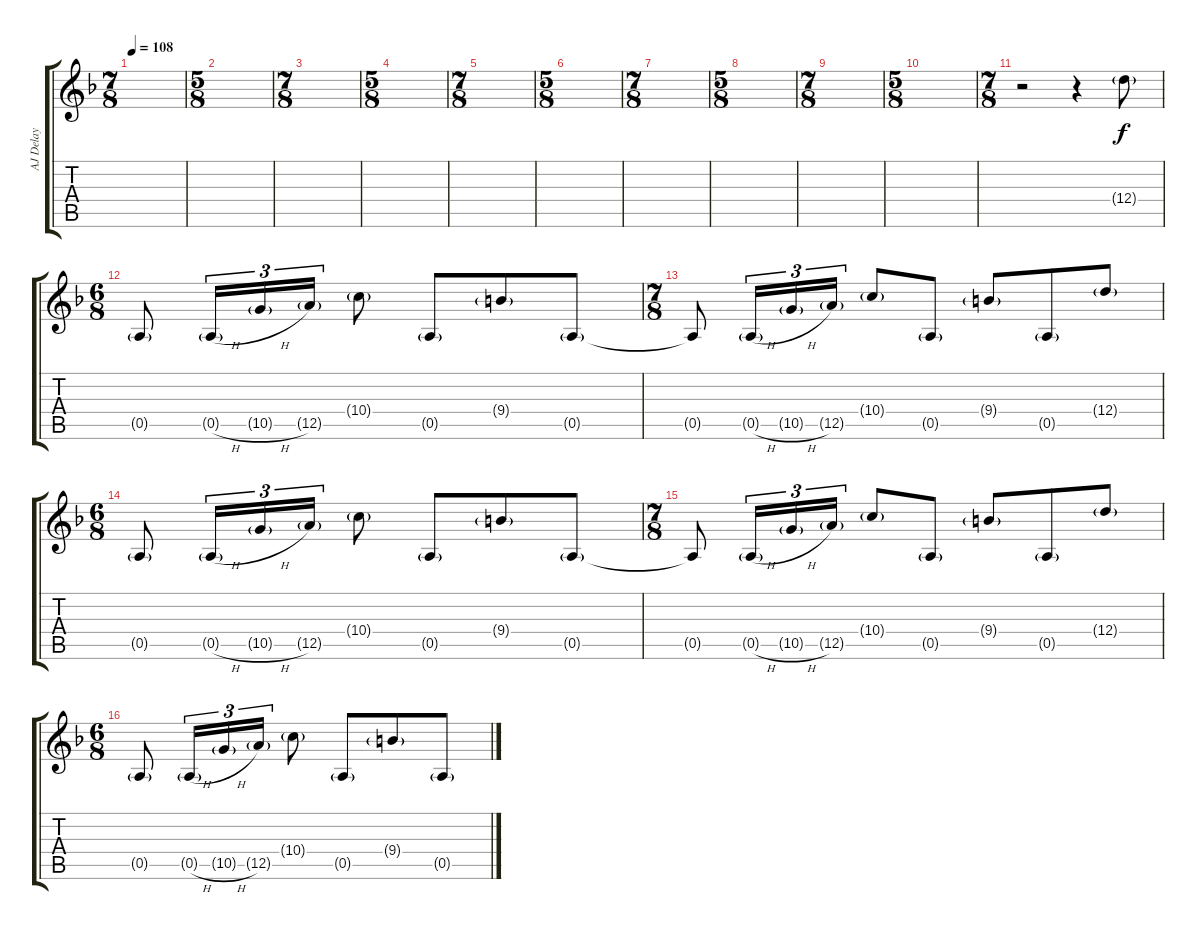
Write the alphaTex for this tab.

\track ("AJ Delay" "AJ Delay") {instrument overdrivenguitar}
\staff {score tabs}
\tuning (E4 B3 G3 D3 A2 D2) {hide}
\ts (7 8)
\tempo 108
\clef g2
\ks dminor
|
\ts (5 8)
|
\ts (7 8)
|
\ts (5 8)
|
\ts (7 8)
|
\ts (5 8)
|
\ts (7 8)
|
\ts (5 8)
|
\ts (7 8)
|
\ts (5 8)
|
\ts (7 8)
r.2 r.4 12.4{g}.8 |
\ts (6 8)
0.5{g}.8 0.5{h g}.16{tu (3 2)} 10.5{h g}.16{tu (3 2)} 12.5{g}.16{tu (3 2)} 10.4{g}.8 0.5{g}.8 9.4{g}.8 0.5{g}.8 |
\ts (7 8)
0.5{t}.8 0.5{h g}.16{tu (3 2)} 10.5{h g}.16{tu (3 2)} 12.5{g}.16{tu (3 2)} 10.4{g}.8 0.5{g}.8 9.4{g}.8 0.5{g}.8 12.4{g}.8 |
\ts (6 8)
0.5{g}.8 0.5{h g}.16{tu (3 2)} 10.5{h g}.16{tu (3 2)} 12.5{g}.16{tu (3 2)} 10.4{g}.8 0.5{g}.8 9.4{g}.8 0.5{g}.8 |
\ts (7 8)
0.5{t}.8 0.5{h g}.16{tu (3 2)} 10.5{h g}.16{tu (3 2)} 12.5{g}.16{tu (3 2)} 10.4{g}.8 0.5{g}.8 9.4{g}.8 0.5{g}.8 12.4{g}.8 |
\ts (6 8)
0.5{g}.8 0.5{h g}.16{tu (3 2)} 10.5{h g}.16{tu (3 2)} 12.5{g}.16{tu (3 2)} 10.4{g}.8 0.5{g}.8 9.4{g}.8 0.5{g}.8
